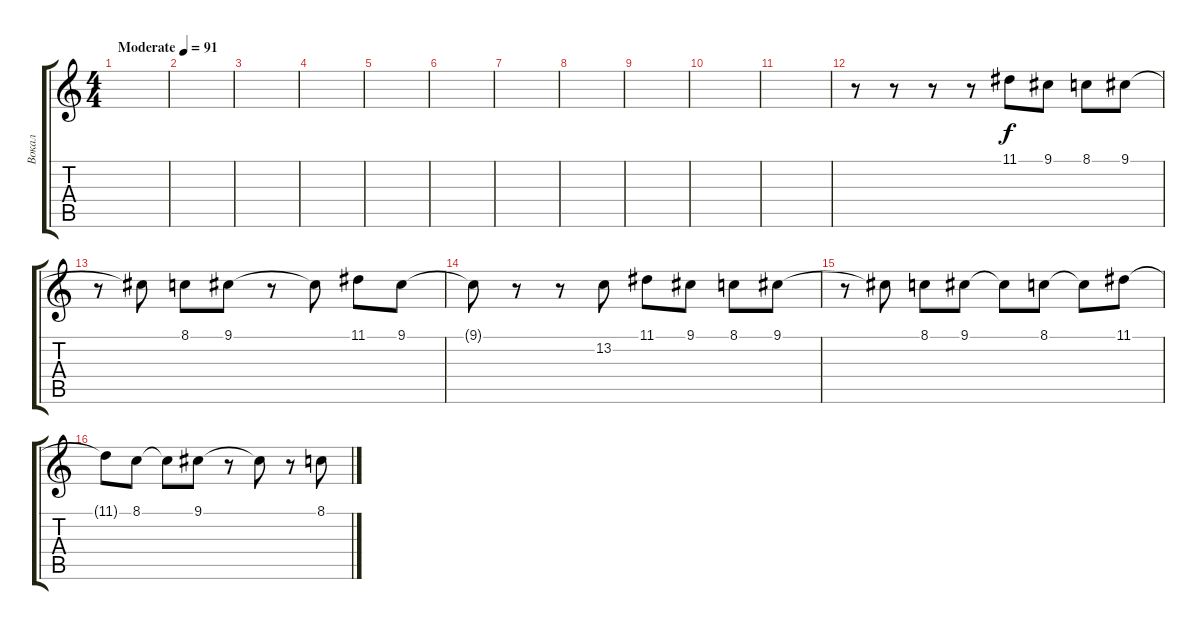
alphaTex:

\track ("Вокал" "Вокал") {instrument panflute}
\staff {score tabs}
\tuning (E4 B3 G3 D3 A2 E2) {hide}
\ts (4 4)
\tempo (91 "Moderate")
\clef g2
\ks c
|
|
|
|
|
|
|
|
|
|
|
r.8 r.8 r.8 r.8 11.1.8 9.1.8 8.1.8 9.1.8 |
r.8 9.1{t}.8 8.1.8 9.1.8 r.8 9.1{t}.8 11.1.8 9.1.8 |
9.1{t}.8 r.8 r.8 13.2.8 11.1.8 9.1.8 8.1.8 9.1.8 |
r.8 9.1{t}.8 8.1.8 9.1.8 9.1{t}.8 8.1.8 8.1{t}.8 11.1.8 |
11.1{t}.8 8.1.8 8.1{t}.8 9.1.8 r.8 9.1{t}.8 r.8 8.1.8
